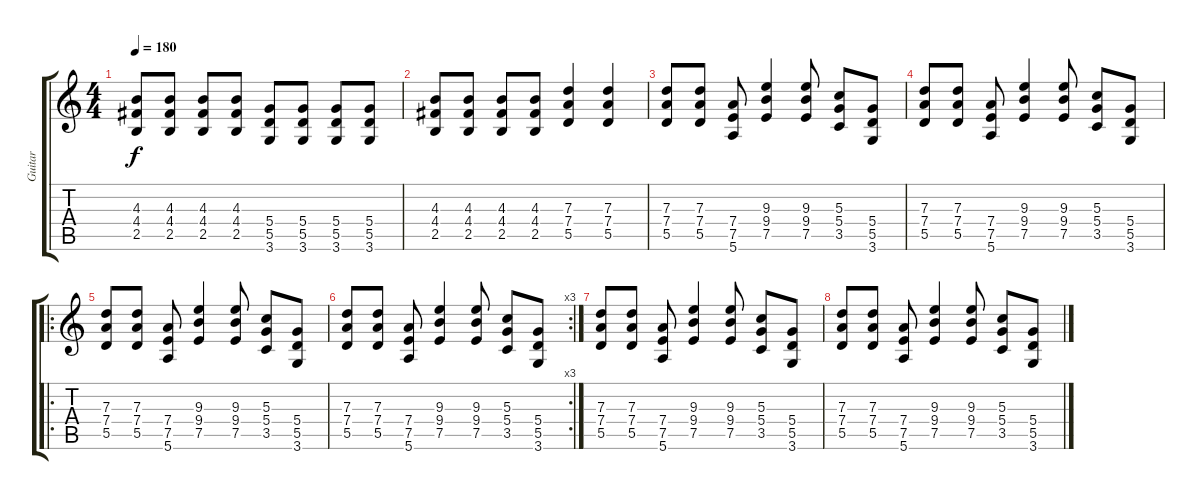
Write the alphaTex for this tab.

\track ("Guitar" "Guitar") {instrument overdrivenguitar}
\staff {score tabs}
\tuning (E4 B3 G3 D3 A2 E2) {hide}
\ts (4 4)
\tempo 180
\clef g2
\ks c
(4.3 4.4 2.5).8{dy f} (4.3 4.4 2.5).8 (4.3 4.4 2.5).8 (4.3 4.4 2.5).8 (5.4 5.5 3.6).8 (5.4 5.5 3.6).8 (5.4 5.5 3.6).8 (5.4 5.5 3.6).8 |
(4.3 4.4 2.5).8 (4.3 4.4 2.5).8 (4.3 4.4 2.5).8 (4.3 4.4 2.5).8 (7.3 7.4 5.5).4 (7.3 7.4 5.5).4 |
(7.3 7.4 5.5).8 (7.3 7.4 5.5).8 (7.4 7.5 5.6).8 (9.3 9.4 7.5).4 (9.3 9.4 7.5).8 (5.3 5.4 3.5).8 (5.4 5.5 3.6).8 |
(7.3 7.4 5.5).8 (7.3 7.4 5.5).8 (7.4 7.5 5.6).8 (9.3 9.4 7.5).4 (9.3 9.4 7.5).8 (5.3 5.4 3.5).8 (5.4 5.5 3.6).8 |
\ro
(7.3 7.4 5.5).8 (7.3 7.4 5.5).8 (7.4 7.5 5.6).8 (9.3 9.4 7.5).4 (9.3 9.4 7.5).8 (5.3 5.4 3.5).8 (5.4 5.5 3.6).8 |
\rc 3
(7.3 7.4 5.5).8 (7.3 7.4 5.5).8 (7.4 7.5 5.6).8 (9.3 9.4 7.5).4 (9.3 9.4 7.5).8 (5.3 5.4 3.5).8 (5.4 5.5 3.6).8 |
(7.3 7.4 5.5).8 (7.3 7.4 5.5).8 (7.4 7.5 5.6).8 (9.3 9.4 7.5).4 (9.3 9.4 7.5).8 (5.3 5.4 3.5).8 (5.4 5.5 3.6).8 |
(7.3 7.4 5.5).8 (7.3 7.4 5.5).8 (7.4 7.5 5.6).8 (9.3 9.4 7.5).4 (9.3 9.4 7.5).8 (5.3 5.4 3.5).8 (5.4 5.5 3.6).8
